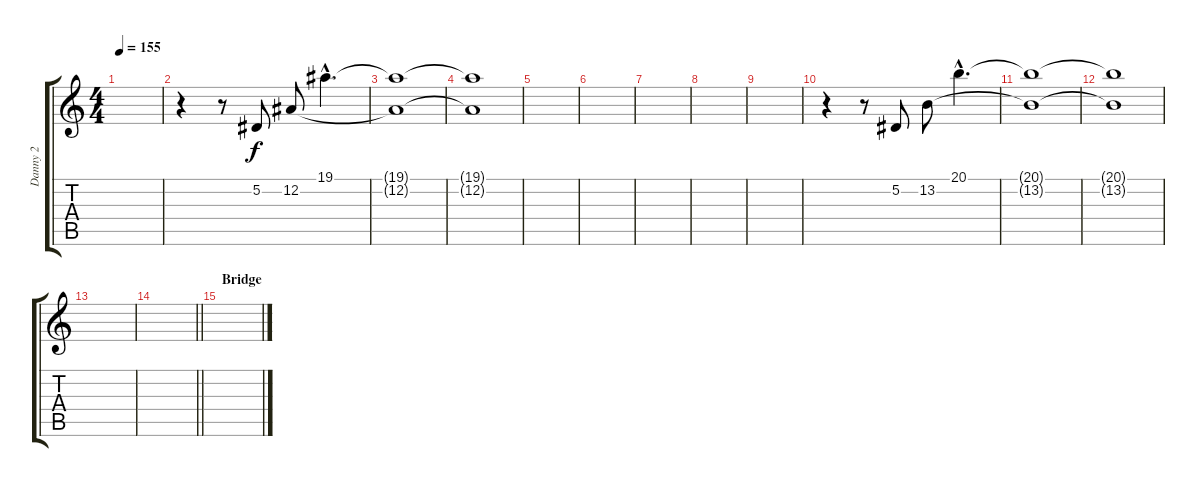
\track ("Danny 2" "Danny 2") {instrument pad3polysynth}
\staff {score tabs}
\tuning (Eb4 Bb3 Gb3 Db3 Ab2 Db2) {hide}
\ts (4 4)
\tempo 155
\clef g2
\ks c
|
r.4{volume 12} r.8 5.2.8 12.2.8 19.1{hac}.4{d} |
(19.1{t} 12.2{t}).1{volume 4} |
(19.1{t} 12.2{t}).1 |
|
|
|
|
|
r.4{volume 12} r.8 5.2.8 13.2.8 20.1{hac}.4{d} |
(20.1{t} 13.2{t}).1{volume 4} |
(20.1{t} 13.2{t}).1 |
|
\barLineRight lightlight
|
\section ("" "Bridge")
